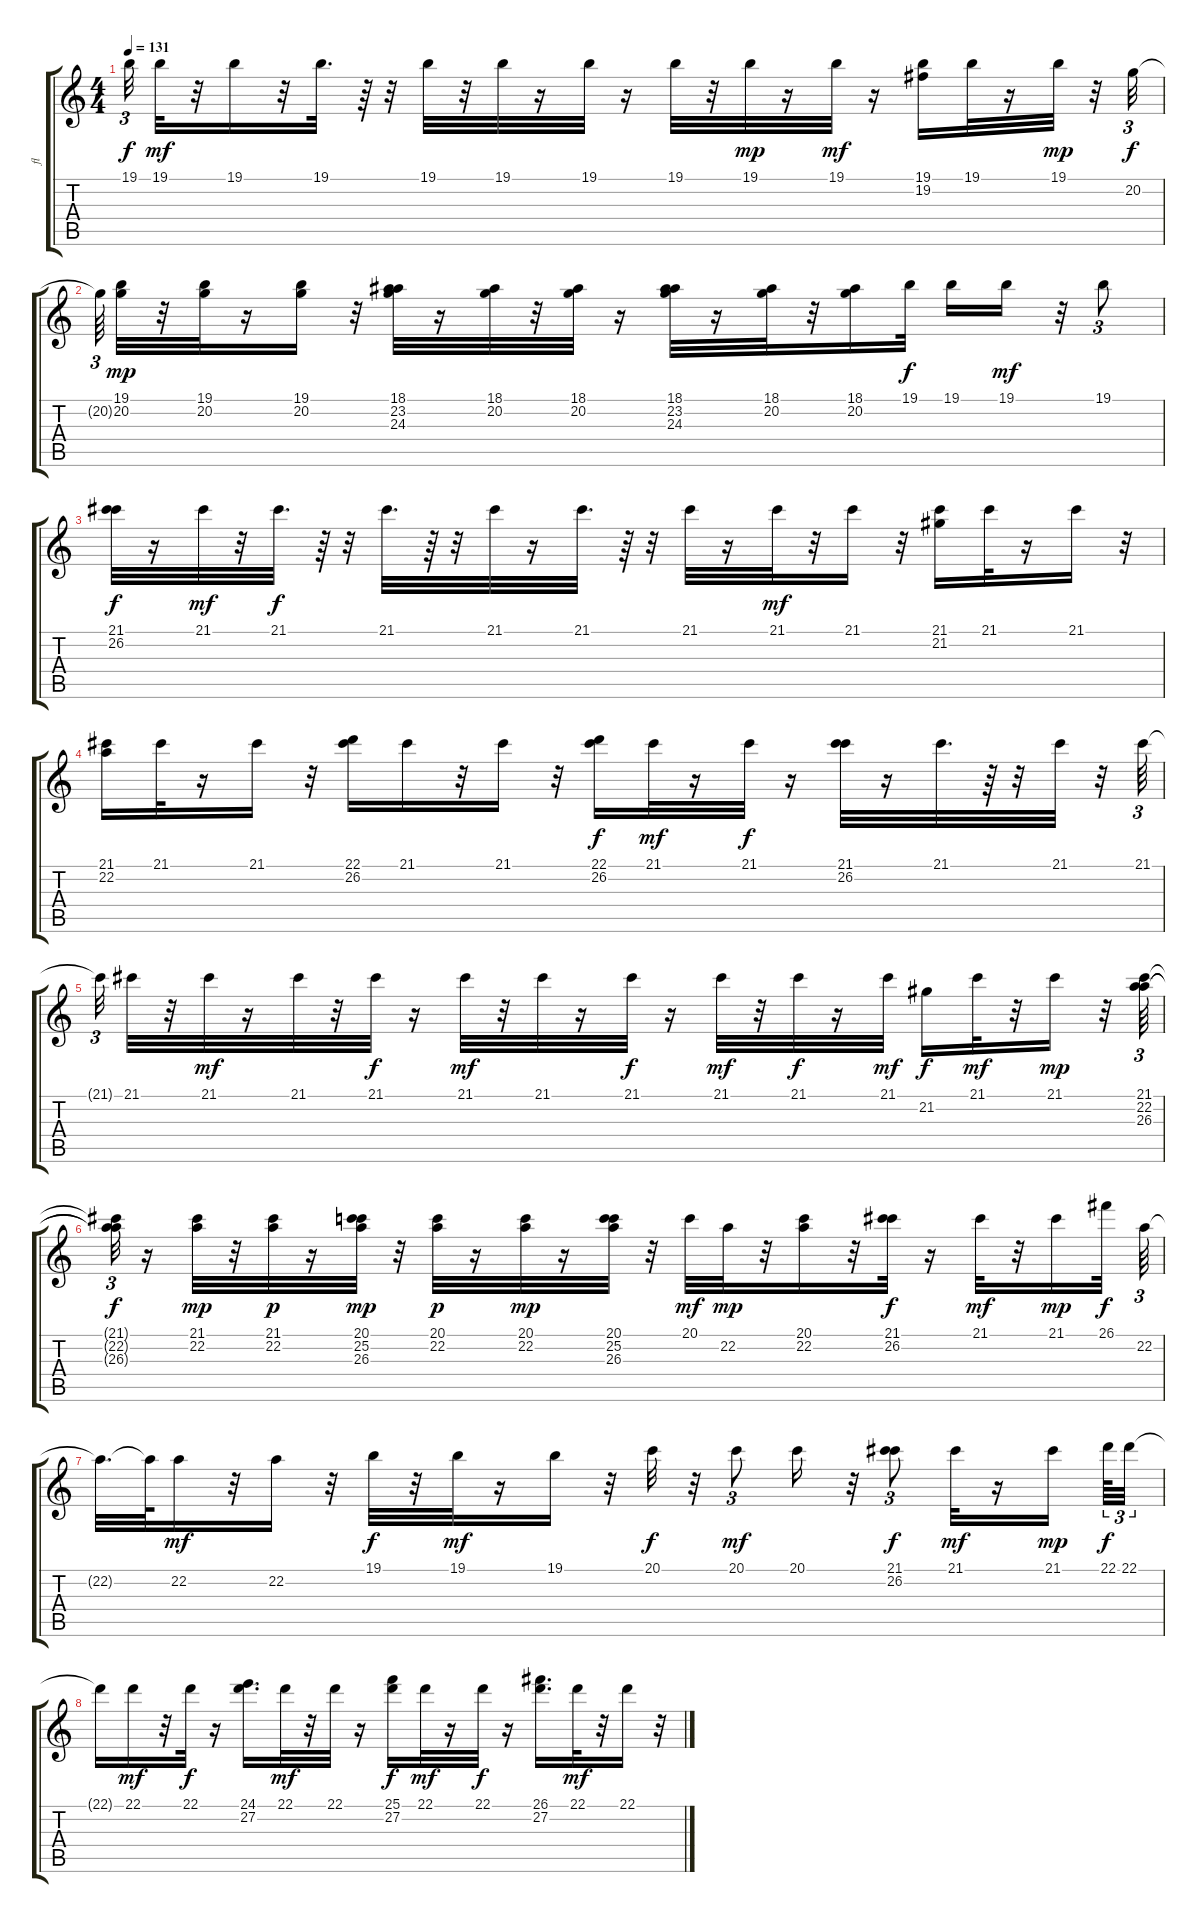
\track ("fl" "fl") {instrument flute}
\staff {score tabs}
\tuning (E4 B3 G3 D3 A2 E2) {hide}
\ts (4 4)
\tempo 131
\clef g2
\ks c
19.1{t}.32{tu (3 2) dy f} 19.1.32{dy mf} r.32 19.1.16 r.32 19.1.32{d} r.64 r.32 19.1.32 r.32 19.1.32 r.16 19.1.32 r.16 19.1.32 r.32 19.1.32{dy mp} r.16 19.1.32{dy mf} r.16 (19.1 19.2).16 19.1.32 r.16 19.1.32{dy mp} r.32 20.2.32{tu (3 2) dy f} |
20.2{t}.64{tu (3 2)} (19.1 20.2).32{dy mp} r.32 (19.1 20.2).32 r.16 (19.1 20.2).16 r.32 (18.1 23.2 24.3).32 r.16 (18.1 20.2).32 r.32 (18.1 20.2).32 r.16 (18.1 23.2 24.3).32 r.16 (18.1 20.2).32 r.32 (18.1 20.2).16 19.1.32{dy f} 19.1.16 19.1.16{dy mf} r.32 19.1.8{tu (3 2)} |
(21.1 26.2).32{dy f} r.16 21.1.32{dy mf} r.32 21.1.32{d dy f} r.64 r.32 21.1.32{d} r.64 r.32 21.1.32 r.16 21.1.32{d} r.64 r.32 21.1.32 r.16 21.1.32{dy mf} r.32 21.1.16 r.32 (21.1 21.2).16 21.1.32 r.16 21.1.16 r.32 |
(21.1 22.2).16 21.1.32 r.16 21.1.16 r.32 (22.1 26.2).16 21.1.16 r.32 21.1.16 r.32 (22.1 26.2).16{dy f} 21.1.32{dy mf} r.16 21.1.32{dy f} r.16 (21.1 26.2).32 r.16 21.1.32{d} r.64 r.32 21.1.32 r.32 21.1.64{tu (3 2)} |
21.1{t}.32{tu (3 2)} 21.1.32 r.32 21.1.32{dy mf} r.16 21.1.32 r.32 21.1.32{dy f} r.16 21.1.32{dy mf} r.32 21.1.32 r.16 21.1.32{dy f} r.16 21.1.32{dy mf} r.32 21.1.32{dy f} r.16 21.1.32{dy mf} 21.2.16{dy f} 21.1.32{dy mf} r.32 21.1.16{dy mp} r.32 (21.1 22.2 26.3).64{tu (3 2)} |
(21.1{t} 22.2{t} 26.3{t}).32{tu (3 2) dy f} r.16 (21.1 22.2).32{dy mp} r.32 (21.1 22.2).32{dy p} r.16 (20.1 25.2 26.3).32{dy mp} r.32 (20.1 22.2).32{dy p} r.16 (20.1 22.2).32{dy mp} r.16 (20.1 25.2 26.3).32 r.32 20.1.32{dy mf} 22.2.32{dy mp} r.32 (20.1 22.2).16 r.32 (21.1 26.2).32{dy f} r.16 21.1.32{dy mf} r.32 21.1.16{dy mp} 26.1.32{dy f} 22.2.64{tu (3 2)} |
22.2{t}.32{d} 22.2{t}.64 22.2.16{dy mf} r.32 22.2.16 r.32 19.1.32{dy f} r.32 19.1.32{dy mf} r.16 19.1.16 r.32 20.1.32{dy f} r.32 20.1.8{tu (3 2) dy mf} 20.1.16 r.32 (21.1 26.2).8{tu (3 2) dy f} 21.1.32{dy mf} r.16 21.1.16{dy mp beam splitsecondary} 22.1.64{tu (3 2) dy f} 22.1.32{tu (3 2)} |
22.1{t}.16 22.1.16{dy mf} r.32 22.1.32{dy f} r.16 (24.1 27.2).16{d} 22.1.32{dy mf} r.32 22.1.32 r.16 (25.1 27.2).16{dy f} 22.1.32{dy mf} r.16 22.1.32{dy f} r.16 (26.1 27.2).16{d} 22.1.32{dy mf} r.32 22.1.16 r.32
